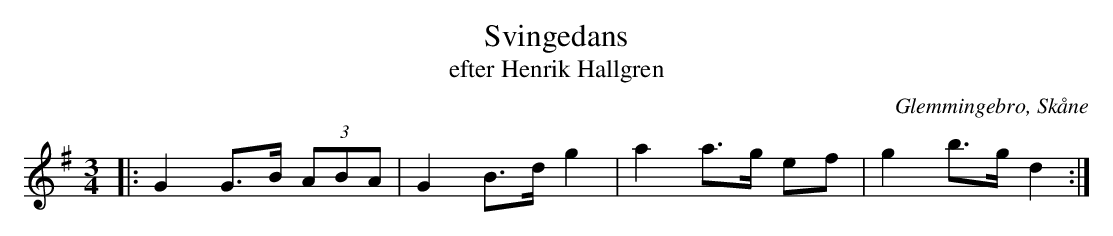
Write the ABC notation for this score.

X:1
T:Svingedans
T:efter Henrik Hallgren
O:Glemmingebro, Skåne
M:3/4
L:1/8
K:G
|: G2 G>B (3ABA | G2 B>d g2 | a2 a>g ef | g2 b>g d2:|
